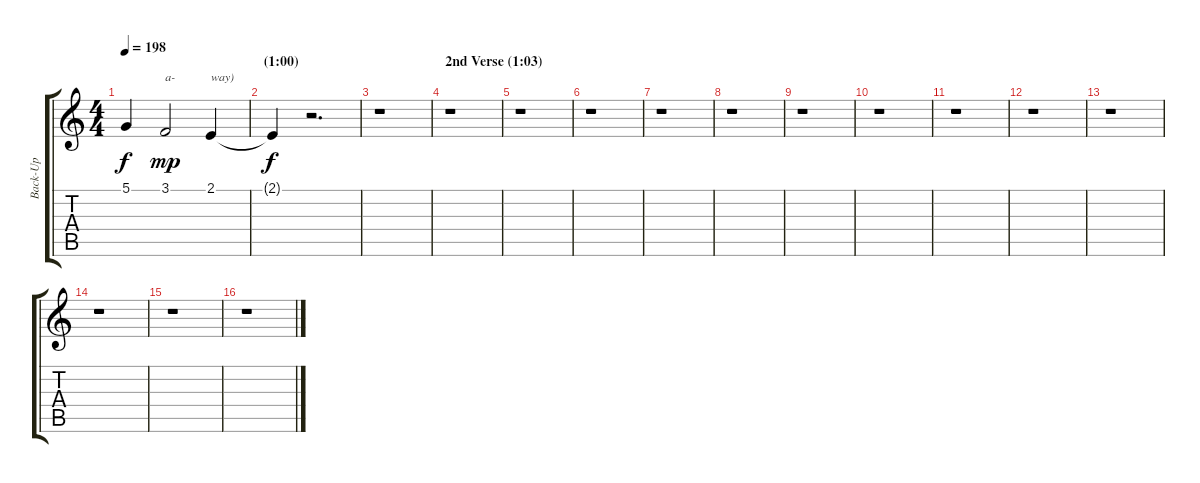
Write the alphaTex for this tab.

\track ("Back-Up" "Back-Up") {instrument viola}
\staff {score tabs}
\tuning (D4 A3 F3 C3 G2 C2) {hide}
\ts (4 4)
\tempo 198
\clef g2
\ks c
5.1{t}.4{dy f} 3.1.2{txt "a-" dy mp} 2.1.4{txt "way)"} |
\section ("" "(1:00)")
2.1{t}.4{dy f} r.2{d} |
r.1 |
\section ("" "2nd Verse (1:03)")
r.1 |
r.1 |
r.1 |
r.1 |
r.1 |
r.1 |
r.1 |
r.1 |
r.1 |
r.1 |
r.1 |
r.1 |
r.1
